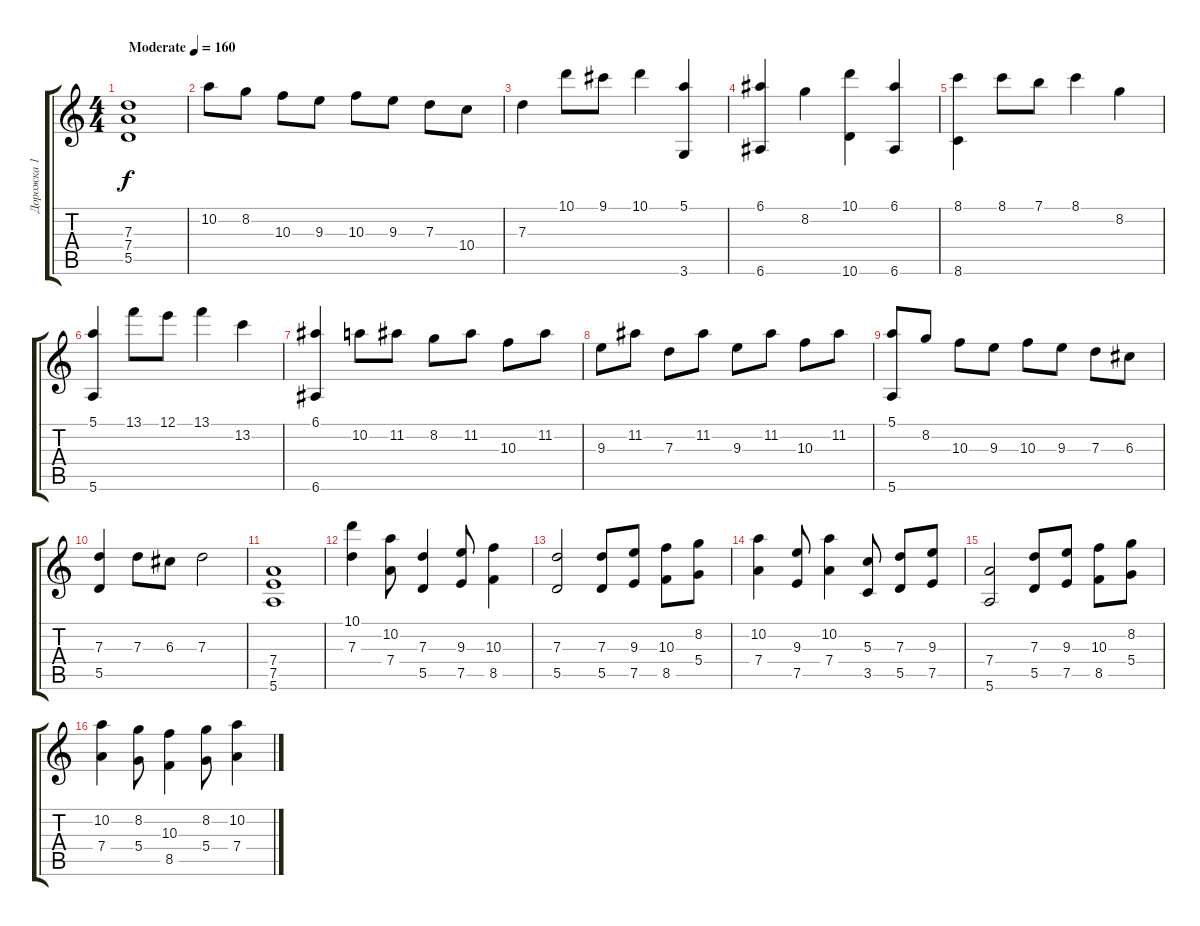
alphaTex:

\track ("Дорожка 1" "Дорожка 1") {instrument acousticguitarsteel}
\staff {score tabs}
\tuning (E4 B3 G3 D3 A2 E2) {hide}
\ts (4 4)
\tempo (160 "Moderate")
\clef g2
\ks c
(7.3 7.4 5.5).1{dy f instrument acousticguitarsteel} |
10.2.8 8.2.8 10.3.8 9.3.8 10.3.8 9.3.8 7.3.8 10.4.8 |
7.3.4 10.1.8 9.1.8 10.1.4 (5.1 3.6).4 |
(6.1 6.6).4 8.2.4 (10.1 10.6).4 (6.1 6.6).4 |
(8.1 8.6).4 8.1.8 7.1.8 8.1.4 8.2.4 |
(5.1 5.6).4 13.1.8 12.1.8 13.1.4 13.2.4 |
(6.1 6.6).4 10.2.8 11.2.8 8.2.8 11.2.8 10.3.8 11.2.8 |
9.3.8 11.2.8 7.3.8 11.2.8 9.3.8 11.2.8 10.3.8 11.2.8 |
(5.1 5.6).8 8.2.8 10.3.8 9.3.8 10.3.8 9.3.8 7.3.8 6.3.8 |
(7.3 5.5).4 7.3.8 6.3.8 7.3.2 |
(7.4 7.5 5.6).1 |
(10.1 7.3).4 (10.2 7.4).8 (7.3 5.5).4 (9.3 7.5).8 (10.3 8.5).4 |
(7.3 5.5).2 (7.3 5.5).8 (9.3 7.5).8 (10.3 8.5).8 (8.2 5.4).8 |
(10.2 7.4).4 (9.3 7.5).8 (10.2 7.4).4 (5.3 3.5).8 (7.3 5.5).8 (9.3 7.5).8 |
(7.4 5.6).2 (7.3 5.5).8 (9.3 7.5).8 (10.3 8.5).8 (8.2 5.4).8 |
(10.2 7.4).4 (8.2 5.4).8 (10.3 8.5).4 (8.2 5.4).8 (10.2 7.4).4
